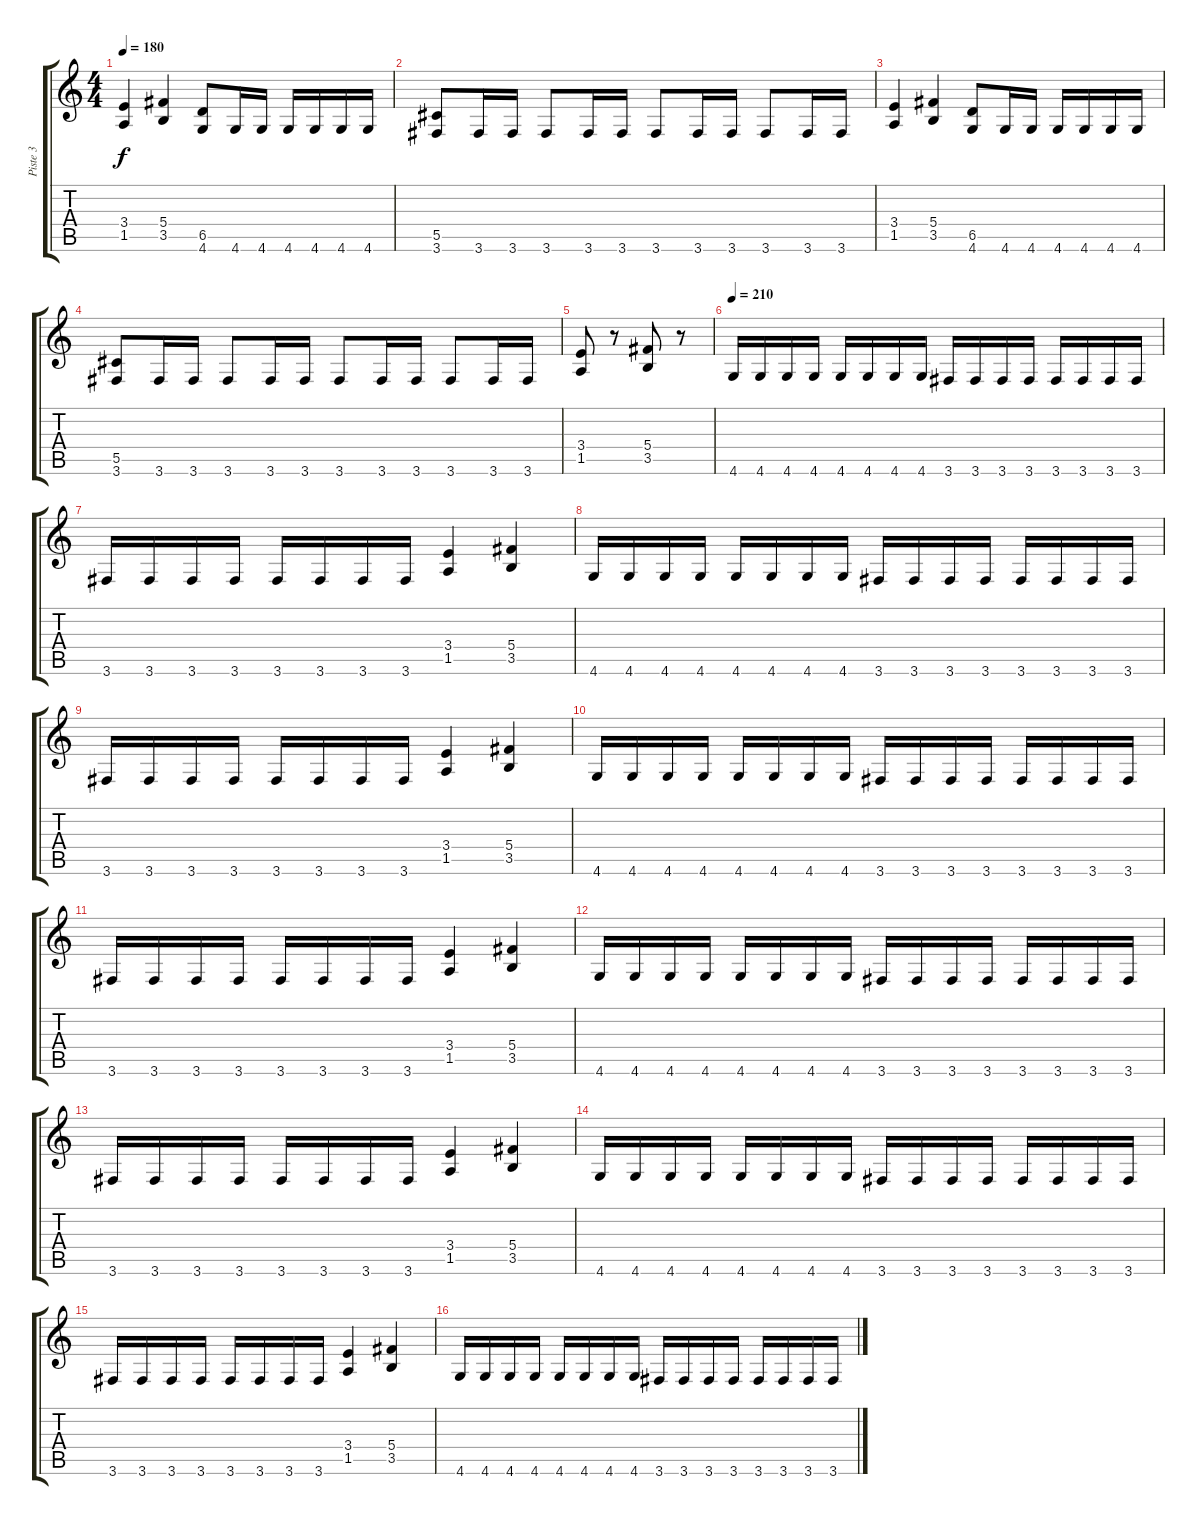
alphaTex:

\track ("Piste 3" "Piste 3") {instrument distortionguitar}
\staff {score tabs}
\tuning (Eb4 Bb3 Gb3 Db3 Ab2 Eb2) {hide}
\ts (4 4)
\tempo 180
\clef g2
\ks c
(3.4 1.5).4{dy f} (5.4 3.5).4 (6.5 4.6).8 4.6.16 4.6.16 4.6.16 4.6.16 4.6.16 4.6.16 |
(5.5 3.6).8 3.6.16 3.6.16 3.6.8 3.6.16 3.6.16 3.6.8 3.6.16 3.6.16 3.6.8 3.6.16 3.6.16 |
(3.4 1.5).4 (5.4 3.5).4 (6.5 4.6).8 4.6.16 4.6.16 4.6.16 4.6.16 4.6.16 4.6.16 |
(5.5 3.6).8 3.6.16 3.6.16 3.6.8 3.6.16 3.6.16 3.6.8 3.6.16 3.6.16 3.6.8 3.6.16 3.6.16 |
(3.4 1.5).8 r.8 (5.4 3.5).8 r.8 |
\tempo 210
4.6.16 4.6.16 4.6.16 4.6.16 4.6.16 4.6.16 4.6.16 4.6.16 3.6.16 3.6.16 3.6.16 3.6.16 3.6.16 3.6.16 3.6.16 3.6.16 |
3.6.16 3.6.16 3.6.16 3.6.16 3.6.16 3.6.16 3.6.16 3.6.16 (3.4 1.5).4 (5.4 3.5).4 |
4.6.16 4.6.16 4.6.16 4.6.16 4.6.16 4.6.16 4.6.16 4.6.16 3.6.16 3.6.16 3.6.16 3.6.16 3.6.16 3.6.16 3.6.16 3.6.16 |
3.6.16 3.6.16 3.6.16 3.6.16 3.6.16 3.6.16 3.6.16 3.6.16 (3.4 1.5).4 (5.4 3.5).4 |
4.6.16 4.6.16 4.6.16 4.6.16 4.6.16 4.6.16 4.6.16 4.6.16 3.6.16 3.6.16 3.6.16 3.6.16 3.6.16 3.6.16 3.6.16 3.6.16 |
3.6.16 3.6.16 3.6.16 3.6.16 3.6.16 3.6.16 3.6.16 3.6.16 (3.4 1.5).4 (5.4 3.5).4 |
4.6.16 4.6.16 4.6.16 4.6.16 4.6.16 4.6.16 4.6.16 4.6.16 3.6.16 3.6.16 3.6.16 3.6.16 3.6.16 3.6.16 3.6.16 3.6.16 |
3.6.16 3.6.16 3.6.16 3.6.16 3.6.16 3.6.16 3.6.16 3.6.16 (3.4 1.5).4 (5.4 3.5).4 |
4.6.16 4.6.16 4.6.16 4.6.16 4.6.16 4.6.16 4.6.16 4.6.16 3.6.16 3.6.16 3.6.16 3.6.16 3.6.16 3.6.16 3.6.16 3.6.16 |
3.6.16 3.6.16 3.6.16 3.6.16 3.6.16 3.6.16 3.6.16 3.6.16 (3.4 1.5).4 (5.4 3.5).4 |
4.6.16 4.6.16 4.6.16 4.6.16 4.6.16 4.6.16 4.6.16 4.6.16 3.6.16 3.6.16 3.6.16 3.6.16 3.6.16 3.6.16 3.6.16 3.6.16
